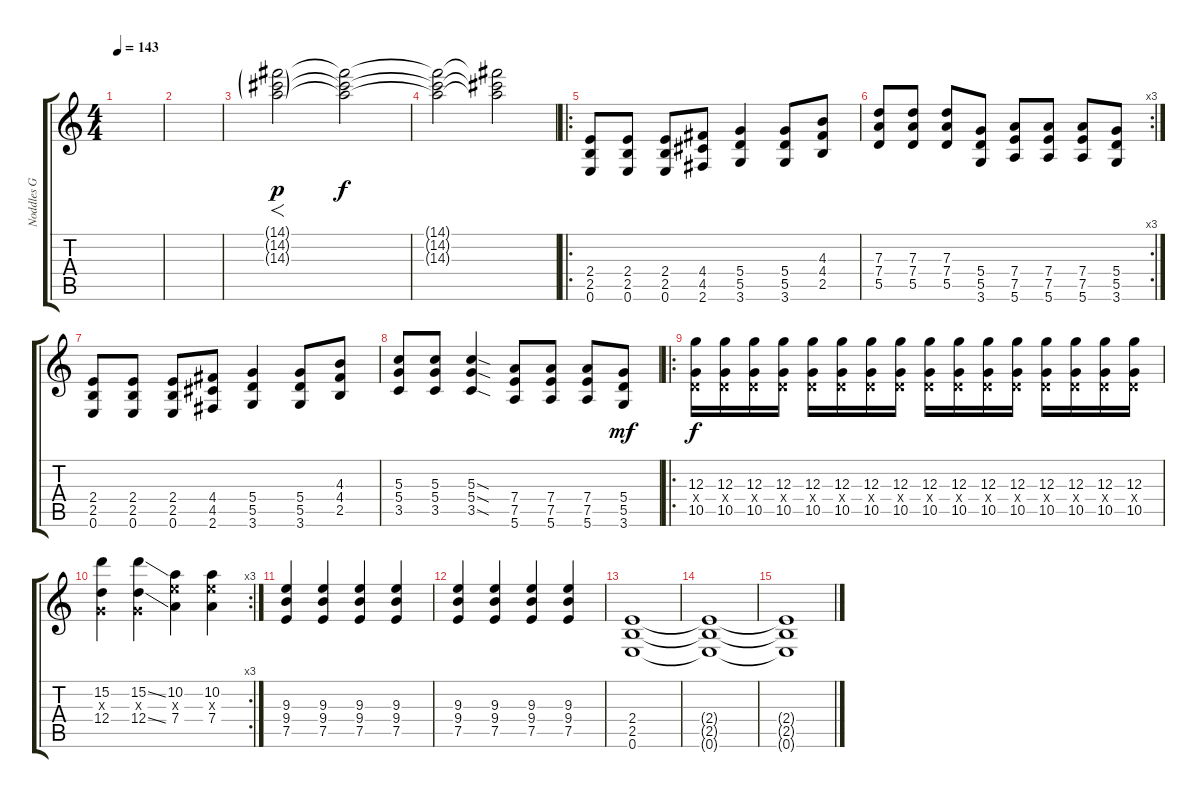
\track ("Noddles G" "Noddles G") {instrument distortionguitar}
\staff {score tabs}
\tuning (E4 B3 G3 D3 A2 E2) {hide}
\ts (4 4)
\tempo 143
\clef g2
\ks c
|
|
(14.1{g} 14.2{g} 14.3{g}).2{f dy p} (14.1{t} 14.2{t} 14.3{t}).2{dy f} |
(14.1{t} 14.2{t} 14.3{t}).2 (14.1{t} 14.2{t} 14.3{t}).2 |
\ro
(2.4 2.5 0.6).8 (2.4 2.5 0.6).8 (2.4 2.5 0.6).8 (4.4 4.5 2.6).8 (5.4 5.5 3.6).4 (5.4 5.5 3.6).8 (4.3 4.4 2.5).8 |
\rc 3
(7.3 7.4 5.5).8 (7.3 7.4 5.5).8 (7.3 7.4 5.5).8 (5.4 5.5 3.6).8 (7.4 7.5 5.6).8 (7.4 7.5 5.6).8 (7.4 7.5 5.6).8 (5.4 5.5 3.6).8 |
(2.4 2.5 0.6).8 (2.4 2.5 0.6).8 (2.4 2.5 0.6).8 (4.4 4.5 2.6).8 (5.4 5.5 3.6).4 (5.4 5.5 3.6).8 (4.3 4.4 2.5).8 |
(5.3 5.4 3.5).8 (5.3 5.4 3.5).8 (5.3{sod} 5.4{sod} 3.5{sod}).4 (7.4 7.5 5.6).8 (7.4 7.5 5.6).8 (7.4 7.5 5.6).8 (5.4 5.5 3.6).8{dy mf} |
\ro
(12.3 0.4{x} 10.5).16{dy f} (12.3 0.4{x} 10.5).16 (12.3 0.4{x} 10.5).16 (12.3 0.4{x} 10.5).16 (12.3 0.4{x} 10.5).16 (12.3 0.4{x} 10.5).16 (12.3 0.4{x} 10.5).16 (12.3 0.4{x} 10.5).16 (12.3 0.4{x} 10.5).16 (12.3 0.4{x} 10.5).16 (12.3 0.4{x} 10.5).16 (12.3 0.4{x} 10.5).16 (12.3 0.4{x} 10.5).16 (12.3 0.4{x} 10.5).16 (12.3 0.4{x} 10.5).16 (12.3 0.4{x} 10.5).16 |
\rc 3
(15.2 0.3{x} 12.4).4 (15.2{ss} 0.3{x} 12.4{ss}).4 (10.2 9.3{x} 7.4).4 (10.2 9.3{x} 7.4).4 |
(9.3 9.4 7.5).4 (9.3 9.4 7.5).4 (9.3 9.4 7.5).4 (9.3 9.4 7.5).4 |
(9.3 9.4 7.5).4 (9.3 9.4 7.5).4 (9.3 9.4 7.5).4 (9.3 9.4 7.5).4 |
(2.4 2.5 0.6).1 |
(2.4{t} 2.5{t} 0.6{t}).1 |
(2.4{t} 2.5{t} 0.6{t}).1
